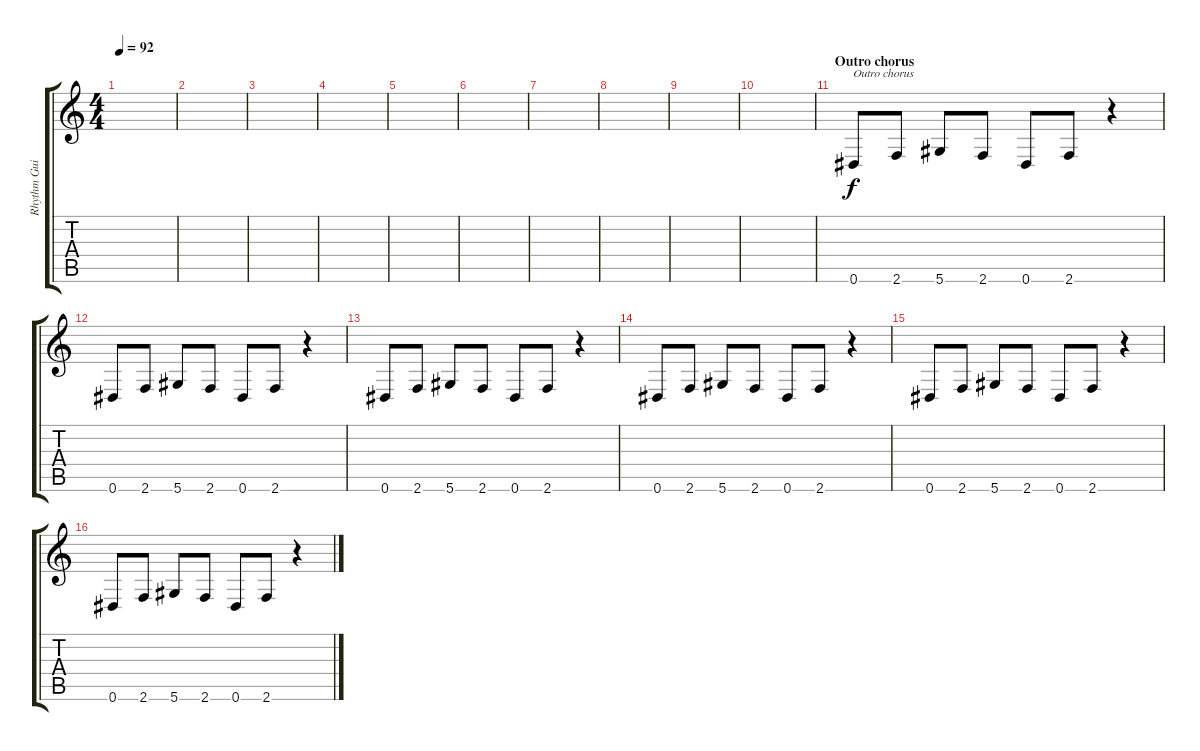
\track ("Rhythm Guitar" "Rhythm Gui") {instrument distortionguitar}
\staff {score tabs}
\tuning (Eb4 Bb3 Gb3 Db3 Ab2 Eb2) {hide}
\ts (4 4)
\tempo 92
\clef g2
\ks c
|
|
|
|
|
|
|
|
|
|
\section ("" "Outro chorus")
0.6.8{txt "Outro chorus"} 2.6.8 5.6.8 2.6.8 0.6.8 2.6.8 r.4 |
0.6.8 2.6.8 5.6.8 2.6.8 0.6.8 2.6.8 r.4 |
0.6.8 2.6.8 5.6.8 2.6.8 0.6.8 2.6.8 r.4 |
0.6.8 2.6.8 5.6.8 2.6.8 0.6.8 2.6.8 r.4 |
0.6.8 2.6.8 5.6.8 2.6.8 0.6.8 2.6.8 r.4 |
0.6.8 2.6.8 5.6.8 2.6.8 0.6.8 2.6.8 r.4
